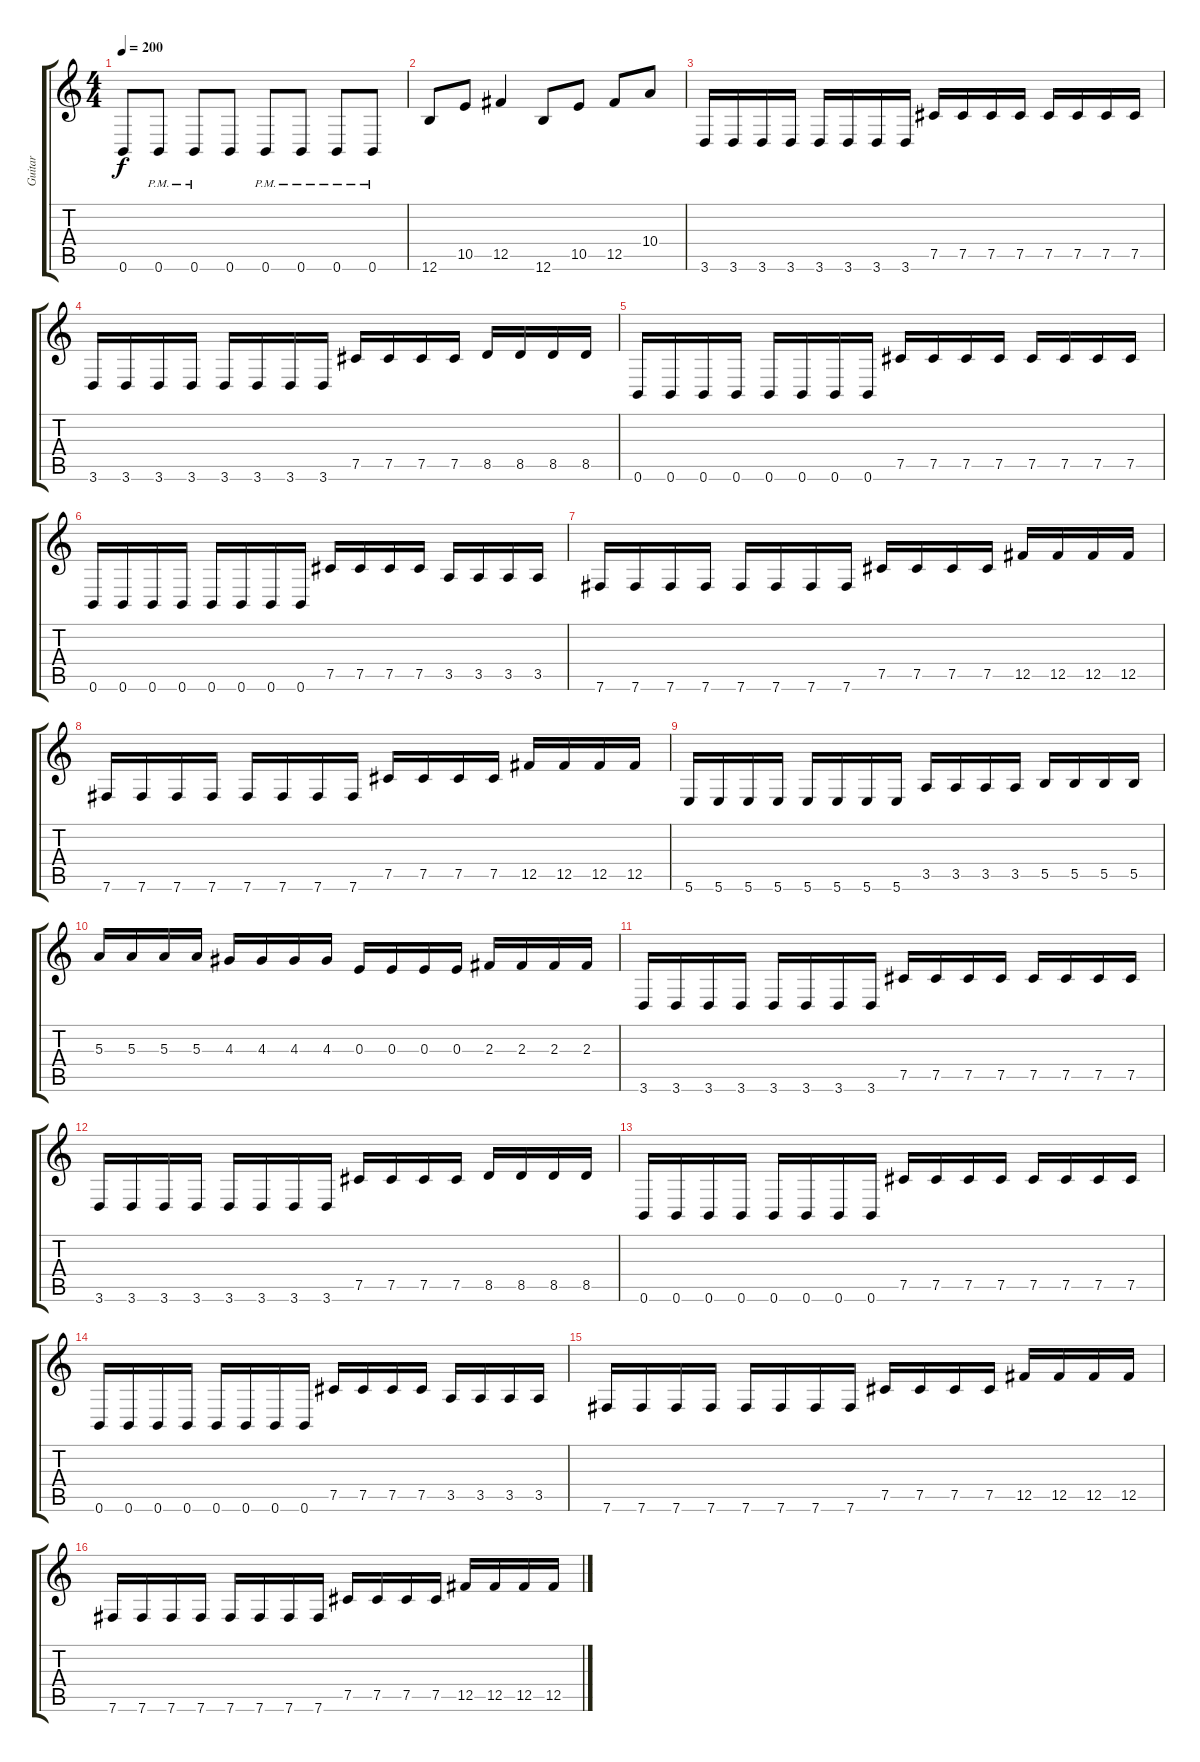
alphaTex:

\track ("Guitar" "Guitar") {instrument distortionguitar}
\staff {score tabs}
\tuning (Db4 Ab3 E3 B2 Gb2 B1) {hide}
\ts (4 4)
\tempo 200
\clef g2
\ks c
0.6.8{dy f} 0.6{pm}.8 0.6{pm}.8 0.6.8 0.6{pm}.8 0.6{pm}.8 0.6{pm}.8 0.6{pm}.8 |
12.6.8 10.5.8 12.5.4 12.6.8 10.5.8 12.5.8 10.4.8 |
3.6.16 3.6.16 3.6.16 3.6.16 3.6.16 3.6.16 3.6.16 3.6.16 7.5.16 7.5.16 7.5.16 7.5.16 7.5.16 7.5.16 7.5.16 7.5.16 |
3.6.16 3.6.16 3.6.16 3.6.16 3.6.16 3.6.16 3.6.16 3.6.16 7.5.16 7.5.16 7.5.16 7.5.16 8.5.16 8.5.16 8.5.16 8.5.16 |
0.6.16 0.6.16 0.6.16 0.6.16 0.6.16 0.6.16 0.6.16 0.6.16 7.5.16 7.5.16 7.5.16 7.5.16 7.5.16 7.5.16 7.5.16 7.5.16 |
0.6.16 0.6.16 0.6.16 0.6.16 0.6.16 0.6.16 0.6.16 0.6.16 7.5.16 7.5.16 7.5.16 7.5.16 3.5.16 3.5.16 3.5.16 3.5.16 |
7.6.16 7.6.16 7.6.16 7.6.16 7.6.16 7.6.16 7.6.16 7.6.16 7.5.16 7.5.16 7.5.16 7.5.16 12.5.16 12.5.16 12.5.16 12.5.16 |
7.6.16 7.6.16 7.6.16 7.6.16 7.6.16 7.6.16 7.6.16 7.6.16 7.5.16 7.5.16 7.5.16 7.5.16 12.5.16 12.5.16 12.5.16 12.5.16 |
5.6.16 5.6.16 5.6.16 5.6.16 5.6.16 5.6.16 5.6.16 5.6.16 3.5.16 3.5.16 3.5.16 3.5.16 5.5.16 5.5.16 5.5.16 5.5.16 |
5.3.16 5.3.16 5.3.16 5.3.16 4.3.16 4.3.16 4.3.16 4.3.16 0.3.16 0.3.16 0.3.16 0.3.16 2.3.16 2.3.16 2.3.16 2.3.16 |
3.6.16 3.6.16 3.6.16 3.6.16 3.6.16 3.6.16 3.6.16 3.6.16 7.5.16 7.5.16 7.5.16 7.5.16 7.5.16 7.5.16 7.5.16 7.5.16 |
3.6.16 3.6.16 3.6.16 3.6.16 3.6.16 3.6.16 3.6.16 3.6.16 7.5.16 7.5.16 7.5.16 7.5.16 8.5.16 8.5.16 8.5.16 8.5.16 |
0.6.16 0.6.16 0.6.16 0.6.16 0.6.16 0.6.16 0.6.16 0.6.16 7.5.16 7.5.16 7.5.16 7.5.16 7.5.16 7.5.16 7.5.16 7.5.16 |
0.6.16 0.6.16 0.6.16 0.6.16 0.6.16 0.6.16 0.6.16 0.6.16 7.5.16 7.5.16 7.5.16 7.5.16 3.5.16 3.5.16 3.5.16 3.5.16 |
7.6.16 7.6.16 7.6.16 7.6.16 7.6.16 7.6.16 7.6.16 7.6.16 7.5.16 7.5.16 7.5.16 7.5.16 12.5.16 12.5.16 12.5.16 12.5.16 |
7.6.16 7.6.16 7.6.16 7.6.16 7.6.16 7.6.16 7.6.16 7.6.16 7.5.16 7.5.16 7.5.16 7.5.16 12.5.16 12.5.16 12.5.16 12.5.16
